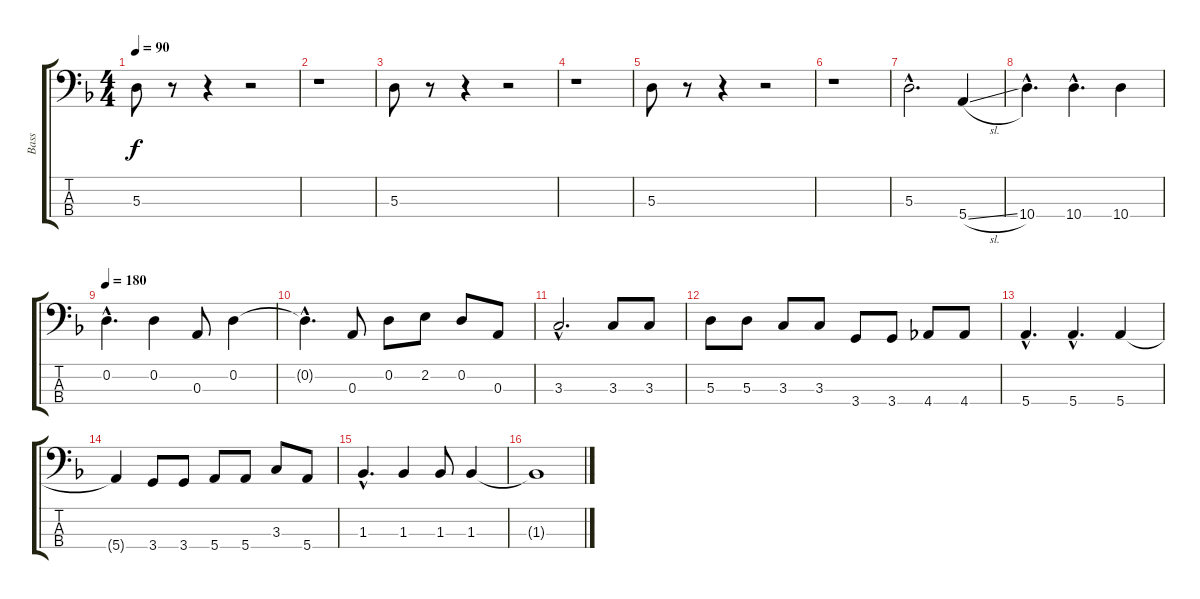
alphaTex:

\track ("Bass" "Bass") {instrument slapbass1}
\staff {score tabs}
\tuning (G2 D2 A1 E1) {hide}
\ts (4 4)
\tempo 90
\clef f4
\ks f
5.3.8{dy f} r.8 r.4 r.2 |
r.1 |
5.3.8 r.8 r.4 r.2 |
r.1 |
5.3.8 r.8 r.4 r.2 |
r.1 |
5.3{hac}.2{d} 5.4{sl}.4 |
10.4{hac}.4{d} 10.4{hac}.4{d} 10.4.4 |
\tempo 180
0.2{hac}.4{d} 0.2.4 0.3.8 0.2.4 |
0.2{hac t}.4{d} 0.3.8 0.2.8 2.2.8 0.2.8 0.3.8 |
3.3{hac}.2{d} 3.3.8 3.3.8 |
5.3.8 5.3.8 3.3.8 3.3.8 3.4.8 3.4.8 4.4.8 4.4.8 |
5.4{hac}.4{d} 5.4{hac}.4{d} 5.4.4 |
5.4{t}.4 3.4.8 3.4.8 5.4.8 5.4.8 3.3.8 5.4.8 |
1.3{hac}.4{d} 1.3.4 1.3.8 1.3.4 |
1.3{t}.1
